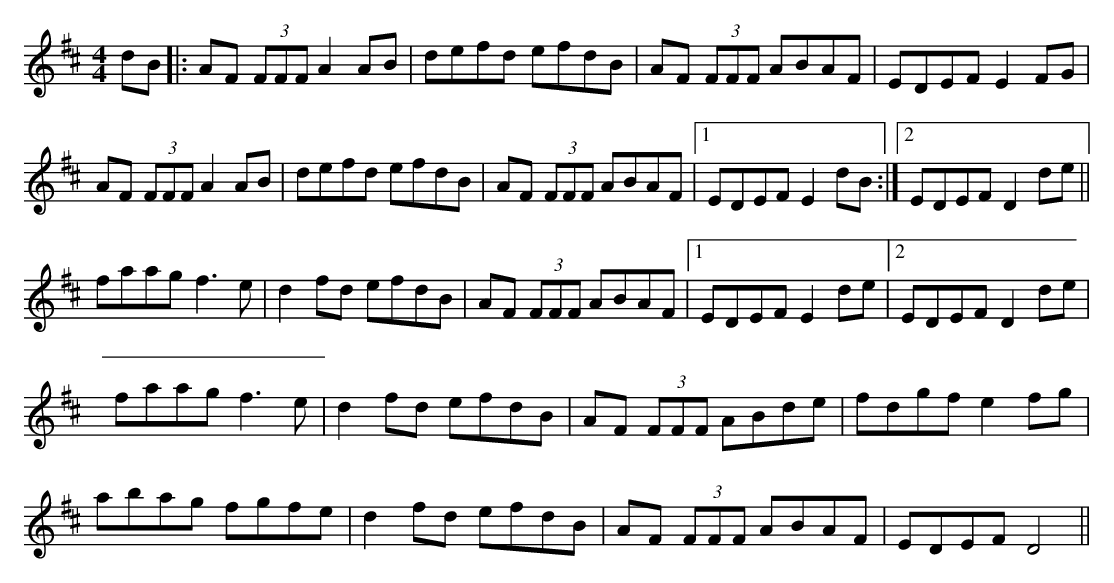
X:1
M:4/4
K:D
dB|:AF (3FFF A2AB|defd efdB|AF (3FFF ABAF|EDEF E2FG|
AF (3FFF A2AB|defd efdB|AF (3FFF ABAF|1 EDEF E2dB:|2 EDEF D2de||
faag f3e|d2fd efdB|AF (3FFF ABAF|1 EDEF E2 de|2EDEF D2 de|
faag f3e|d2fd efdB|AF (3FFF ABde|fdgf e2 fg|
abag fgfe|d2fd efdB|AF (3FFF ABAF|EDEF D4||
